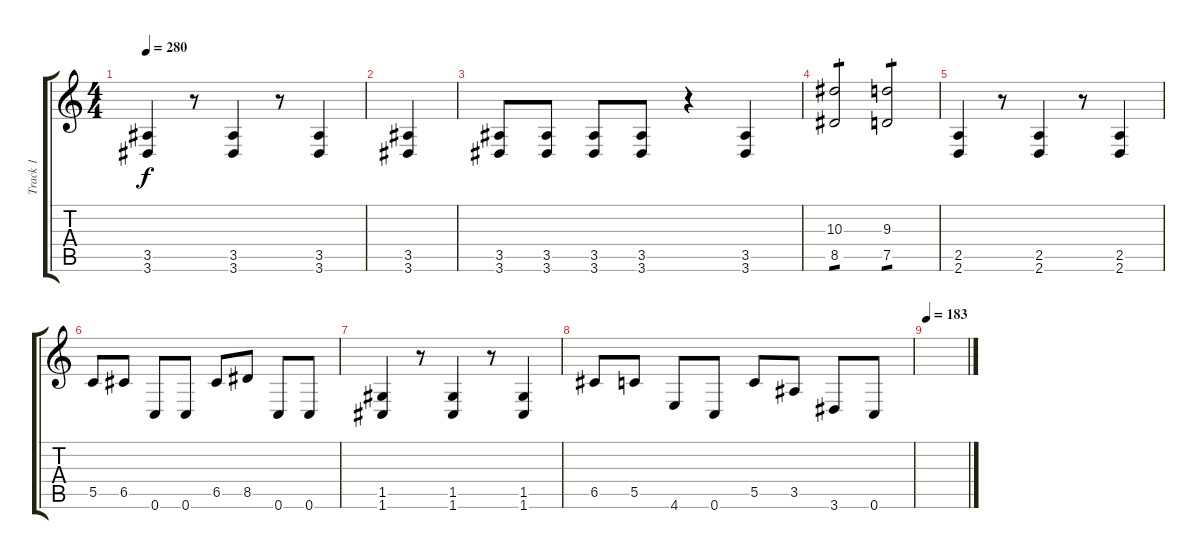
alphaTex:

\track ("Track 1" "Track 1") {instrument distortionguitar}
\staff {score tabs}
\tuning (D4 A3 F3 C3 G2 C2) {hide}
\ts (4 4)
\tempo 280
\clef g2
\ks c
(3.5 3.6).4{dy f} r.8 (3.5 3.6).4 r.8 (3.5 3.6).4 |
(3.5 3.6).4 |
(3.5 3.6).8 (3.5 3.6).8 (3.5 3.6).8 (3.5 3.6).8 r.4 (3.5 3.6).4 |
(10.3 8.5).2{tp 1} (9.3 7.5).2{tp 1} |
(2.5 2.6).4 r.8 (2.5 2.6).4 r.8 (2.5 2.6).4 |
5.5.8 6.5.8 0.6.8 0.6.8 6.5.8 8.5.8 0.6.8 0.6.8 |
(1.5 1.6).4 r.8 (1.5 1.6).4 r.8 (1.5 1.6).4 |
6.5.8 5.5.8 4.6.8 0.6.8 5.5.8 3.5.8 3.6.8 0.6.8 |
\tempo 183
